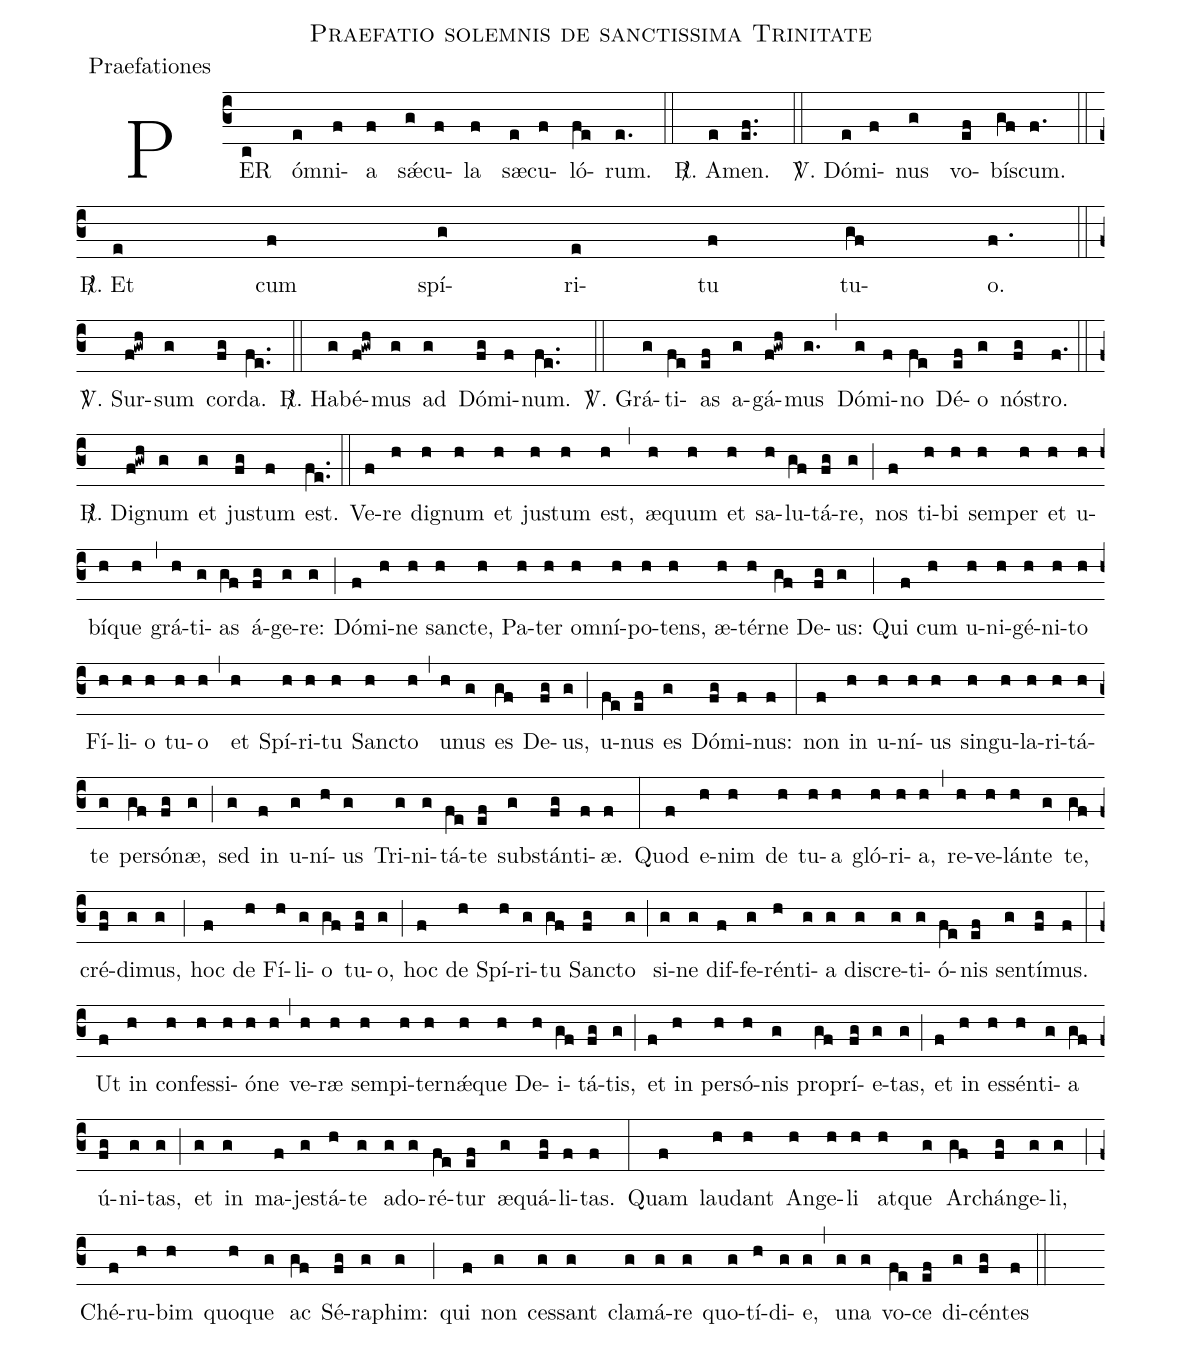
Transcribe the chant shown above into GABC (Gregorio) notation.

name:Praefatio solemnis de sanctissima Trinitate;
office-part:Praefationes;
%%
(c3) PER(c) óm(e)ni(f)a(f) s<sp>'ae</sp>(g)cu(f)la(f) s<sp>ae</sp>(e)cu(f)ló(fe)rum.(e.) (::)
<sp>R/</sp>. A(e)men.(e.f.) (::)
<sp>V/</sp>. Dó(e)mi(f)nus(g) vo(ef)bís(gf)cum.(f.) (::)
<sp>R/</sp>. Et(e) cum(f) spí(g)ri(e)tu(f) tu(gf)o.(f.) (::z)
<sp>V/</sp>. Sur(f!gwh)sum(g) cor(fg)da.(fe..) (::)
<sp>R/</sp>. Ha(g)bé(f!gwh)mus(g) ad(g) Dó(fg)mi(f)num.(fe..) (::)
<sp>V/</sp>. Grá(g)ti(fe)as(ef) a(g)gá(f!gwh)mus(g.) (,)
Dó(g)mi(f)no(fe) Dé(ef)o(g) nó(fg)stro.(f.) (::z)
<sp>R/</sp>. Di(f!gwh)gnum(g) et(g) ju(fg)stum(f) est.(fe..) (::)
Ve(f)re(h) di(h)gnum(h) et(h) ju(h)stum(h) est,(h) (,)
æ(h)quum(h) et(h) sa(h)lu(gf)tá(fg)re,(g) (;)
nos(f)
ti(h)bi(h) sem(h)per(h) et(h) u(h)bí(h)que(h) (,) grá(h)ti(g)as(gf) á(fg)ge(g)re:(g) (;)
Dó(f)mi(h)ne(h) san(h)cte,(h) Pa(h)ter(h) om(h)ní(h)po(h)tens,(h) æ(h)tér(h)ne(gf) De(fg)us:(g) (;)

Qui(f) cum(h) u(h)ni(h)gé(h)ni(h)to(h) Fí(h)li(h)o(h) tu(h)o(h) (,)
et(h) Spí(h)ri(h)tu(h) San(h)cto(h) (,) u(h)nus(g) es(gf) De(fg)us,(g) (;)
u(fe)nus(ef) es(g) Dó(fg)mi(f)nus:(f) (:)
non(f) in(h) u(h)ní(h)us(h) sin(h)gu(h)la(h)ri(h)tá(h)te(g) per(gf)són(fg)æ,(g) (;)
sed(g) in(f) u(g)ní(h)us(g) Tri(g)ni(g)tá(fe)te(ef) subs(g)tán(fg)ti(f)æ.(f) (:)

Quod(f) e(h)nim(h) de(h) tu(h)a(h) gló(h)ri(h)a,(h) (,)
re(h)ve(h)lán(h)te(g) te,(gf) cré(fg)di(g)mus,(g) (;)
hoc(f) de(h) Fí(h)li(g)o(gf) tu(fg)o,(g) (;)
hoc(f) de(h) Spí(h)ri(g)tu(gf) San(fg)cto(g) (;)
si(g)ne(g) dif(f)fe(g)rén(h)ti(g)a(g) dis(g)cre(g)ti(g)ó(fe)nis(ef) sen(g)tí(fg)mus.(f) (:)

Ut(f) in(h) con(h)fes(h)si(h)ó(h)ne(h) (,) ve(h)ræ(h) sem(h)pi(h)ter(h)nǽ(h)que(h) De(h)i(gf)tá(fg)tis,(g) (;)
et(f) in(h) per(h)só(h)nis(g) pro(gf)prí(fg)e(g)tas,(g) (;)
et(f) in(h) es(h)sén(h)ti(g)a(gf) ú(fg)ni(g)tas,(g) (;)
et(g) in(g) ma(f)jes(g)tá(h)te(g) a(g)do(g)ré(fe)tur(ef) æ(g)quá(fg)li(f)tas.(f) (:)

Quam(f) lau(h)dant(h) An(h)ge(h)li(h) at(h)que(g) Ar(gf)chán(fg)ge(g)li,(g) (;)
Ché(f)ru(h)bim(h) quo(h)que(g) ac(gf) Sé(fg)ra(g)phim:(g) (;)
qui(f) non(g) ces(g)sant(g) cla(g)má(g)re(g) quo(g)tí(h)di(g)e,(g) (,)
u(g)na(g) vo(fe)ce(ef) di(g)cén(fg)tes(f) (::)
